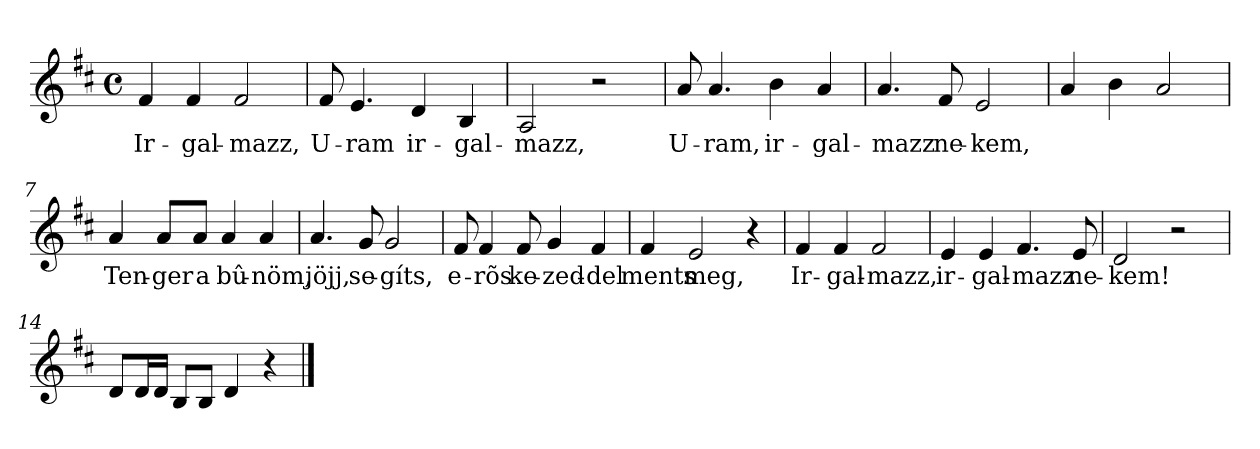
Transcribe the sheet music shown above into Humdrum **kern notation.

**kern	**text
*part1	*part1
*staff1	*staff1
*clefG2	*
*k[f#c#]	*
*D:	*
*M4/4	*
*met(c)	*
=1	=1
!	!LO:LY:b
4f#/	Ir-
!	!LO:LY:b
4f#/	-gal-
!	!LO:LY:b
2f#/	-mazz,
=2	=2
!	!LO:LY:b
8f#/	U-
!	!LO:LY:b
4.e/	-ram
!	!LO:LY:b
4d/	ir-
!	!LO:LY:b
4B/	-gal-
=3	=3
!	!LO:LY:b
2A/	-mazz,
2r	.
=4	=4
!	!LO:LY:b
8a/	U-
!	!LO:LY:b
4.a/	-ram,
!	!LO:LY:b
4b\	ir-
!	!LO:LY:b
4a/	-gal-
=5	=5
!	!LO:LY:b
4.a/	-mazz
!	!LO:LY:b
8f#/	ne-
!	!LO:LY:b
2e/	-kem,
=6	=6
4a/	.
4b\	.
2a/	.
!!LO:LB:g=z
=7	=7
!	!LO:LY:b
4a/	Ten-
!	!LO:LY:b
8a/L	-ger
!	!LO:LY:b
8a/J	a
!	!LO:LY:b
4a/	bû-
!	!LO:LY:b
4a/	-nöm,
=8	=8
!	!LO:LY:b
4.a/	jöjj,
!	!LO:LY:b
8g/	se-
!	!LO:LY:b
2g/	-gíts,
=9	=9
!	!LO:LY:b
8f#/	e-
!	!LO:LY:b
4f#/	-rõs
!	!LO:LY:b
8f#/	ke-
!	!LO:LY:b
4g/	-zed-
!	!LO:LY:b
4f#/	-del
=10	=10
!	!LO:LY:b
4f#/	ments
!	!LO:LY:b
2e/	meg,
4r	.
!!LO:LB:g=z
=11	=11
!	!LO:LY:b
4f#/	Ir-
!	!LO:LY:b
4f#/	-gal-
!	!LO:LY:b
2f#/	-mazz,
=12	=12
!	!LO:LY:b
4e/	ir-
!	!LO:LY:b
4e/	-gal-
!	!LO:LY:b
4.f#/	-mazz
!	!LO:LY:b
8e/	ne-
=13	=13
!	!LO:LY:b
2d/	-kem!
2r	.
=14	=14
8d/L	.
16d/L	.
16d/JJ	.
8B/L	.
8B/J	.
4d/	.
4r	.
==	==
*-	*-
